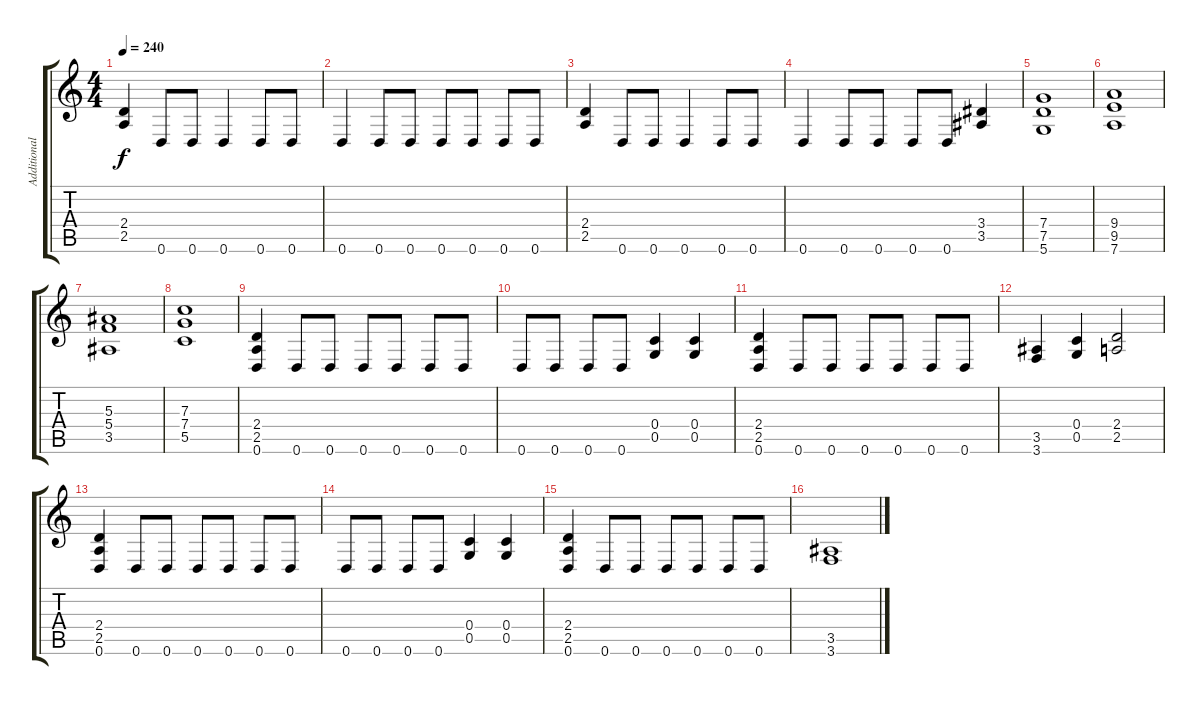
\track ("Additional Guitars" "Additional") {instrument distortionguitar}
\staff {score tabs}
\tuning (D4 A3 F3 C3 G2 D2) {hide}
\ts (4 4)
\tempo 240
\clef g2
\ks c
(2.4 2.5).4{dy f} 0.6.8 0.6.8 0.6.4 0.6.8 0.6.8 |
0.6.4 0.6.8 0.6.8 0.6.8 0.6.8 0.6.8 0.6.8 |
(2.4 2.5).4 0.6.8 0.6.8 0.6.4 0.6.8 0.6.8 |
0.6.4 0.6.8 0.6.8 0.6.8 0.6.8 (3.4 3.5).4 |
(7.4 7.5 5.6).1 |
(9.4 9.5 7.6).1 |
(5.3 5.4 3.5).1 |
(7.3 7.4 5.5).1 |
(2.4 2.5 0.6).4 0.6.8 0.6.8 0.6.8 0.6.8 0.6.8 0.6.8 |
0.6.8 0.6.8 0.6.8 0.6.8 (0.4 0.5).4 (0.4 0.5).4 |
(2.4 2.5 0.6).4 0.6.8 0.6.8 0.6.8 0.6.8 0.6.8 0.6.8 |
(3.5 3.6).4 (0.4 0.5).4 (2.4 2.5).2 |
(2.4 2.5 0.6).4 0.6.8 0.6.8 0.6.8 0.6.8 0.6.8 0.6.8 |
0.6.8 0.6.8 0.6.8 0.6.8 (0.4 0.5).4 (0.4 0.5).4 |
(2.4 2.5 0.6).4 0.6.8 0.6.8 0.6.8 0.6.8 0.6.8 0.6.8 |
(3.5 3.6).1
